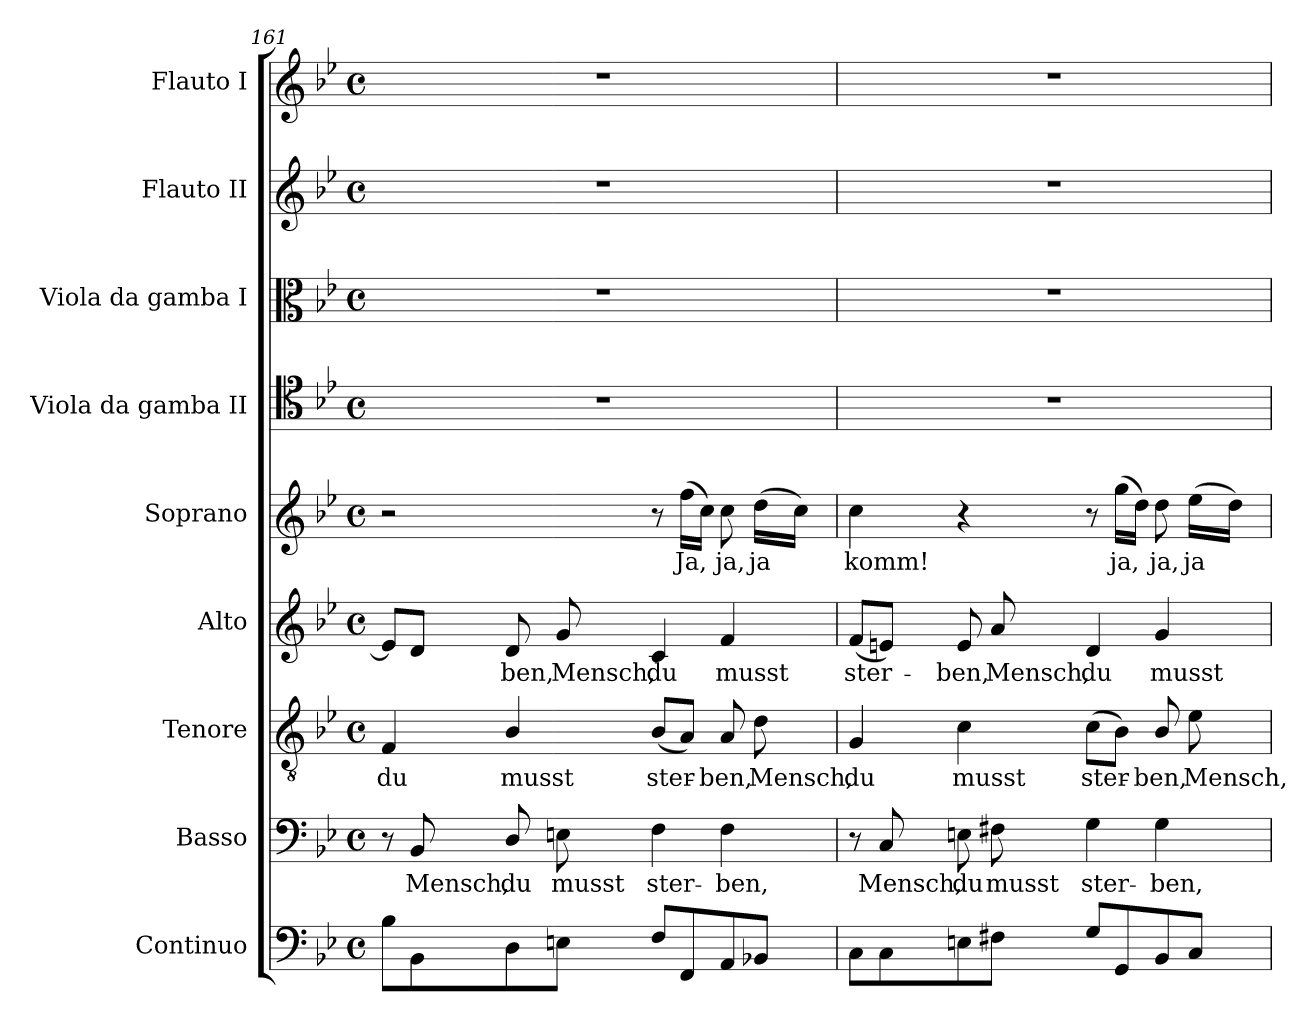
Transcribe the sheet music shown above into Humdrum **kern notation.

**kern	**kern	**text	**kern	**text	**kern	**text	**kern	**text	**kern	**kern	**kern	**kern
*part9	*part8	*part8	*part7	*part7	*part6	*part6	*part5	*part5	*part4	*part3	*part2	*part1
*staff9	*staff8	*staff8	*staff7	*staff7	*staff6	*staff6	*staff5	*staff5	*staff4	*staff3	*staff2	*staff1
*I"Continuo	*I"Basso	*	*I"Tenore	*	*I"Alto	*	*I"Soprano	*	*I"Viola da gamba II	*I"Viola da gamba I	*I"Flauto II	*I"Flauto I
*clefF4	*clefF4	*	*clefGv2	*	*clefG2	*	*clefG2	*	*clefC4	*clefC3	*clefG2	*clefG2
*	*	*	*ITrd7c12	*	*	*	*	*	*	*	*	*
*k[b-e-]	*k[b-e-]	*	*k[b-e-]	*	*k[b-e-]	*	*k[b-e-]	*	*k[b-e-]	*k[b-e-]	*k[b-e-]	*k[b-e-]
*B-:	*B-:	*	*B-:	*	*B-:	*	*B-:	*	*B-:	*B-:	*B-:	*B-:
*M4/4	*M4/4	*	*M4/4	*	*M4/4	*	*M4/4	*	*M4/4	*M4/4	*M4/4	*M4/4
*met(c)	*met(c)	*	*met(c)	*	*met(c)	*	*met(c)	*	*met(c)	*met(c)	*met(c)	*met(c)
=161	=161	=161	=161	=161	=161	=161	=161	=161	=161	=161	=161	=161
!	!	!	!	!LO:LY:b:color=#000000	!	!	!	!	!	!	!	!
8B-i\L	8r	.	4FFi/	du	8e-i/L]	.	2r	.	1r	1r	1r	1r
!	!	!LO:LY:b:color=#000000	!	!	!	!	!	!	!	!	!	!
8BB-i\	8BB-i/	Mensch,	.	.	8di/J	.	.	.	.	.	.	.
!	!	!LO:LY:b:color=#000000	!	!	!	!	!	!	!	!	!	!
!	!	!	!	!LO:LY:b:color=#000000	!	!	!	!	!	!	!	!
!	!	!	!	!	!	!LO:LY:b:color=#000000	!	!	!	!	!	!
8Di\	8Di/	du	4BB-i/	musst	8di/	-ben,	.	.	.	.	.	.
!	!	!LO:LY:b:color=#000000	!	!	!	!	!	!	!	!	!	!
!	!	!	!	!	!	!LO:LY:b:color=#000000	!	!	!	!	!	!
8Eni\J	8Eni\	musst	.	.	8gi/	Mensch,	.	.	.	.	.	.
!	!	!LO:LY:b:color=#000000	!	!	!	!	!	!	!	!	!	!
!	!	!	!	!LO:LY:b:color=#000000	!	!	!	!	!	!	!	!
!	!	!	!	!	!	!LO:LY:b:color=#000000	!	!	!	!	!	!
8Fi/L	4Fi\	ster-	(8BB-i/L	ster-	4ci/	du	8r	.	.	.	.	.
!	!	!	!	!	!	!	!	!LO:LY:b:color=#000000	!	!	!	!
8FFi/	.	.	8AAi/J)	.	.	.	(16ffi\LL	Ja,	.	.	.	.
.	.	.	.	.	.	.	16cci\JJ)	.	.	.	.	.
!	!	!LO:LY:b:color=#000000	!	!	!	!	!	!	!	!	!	!
!	!	!	!	!LO:LY:b:color=#000000	!	!	!	!	!	!	!	!
!	!	!	!	!	!	!LO:LY:b:color=#000000	!	!	!	!	!	!
!	!	!	!	!	!	!	!	!LO:LY:b:color=#000000	!	!	!	!
8AAi/	4Fi\	-ben,	8AAi/	-ben,	4fi/	musst	8cci\	ja,	.	.	.	.
!	!	!	!	!LO:LY:b:color=#000000	!	!	!	!	!	!	!	!
!	!	!	!	!	!	!	!	!LO:LY:b:color=#000000	!	!	!	!
8BB-Xi/J	.	.	8Di\	Mensch,	.	.	(16ddi\LL	ja	.	.	.	.
.	.	.	.	.	.	.	16cci\JJ)	.	.	.	.	.
=162	=162	=162	=162	=162	=162	=162	=162	=162	=162	=162	=162	=162
!	!	!	!	!LO:LY:b:color=#000000	!	!	!	!	!	!	!	!
!	!	!	!	!	!	!LO:LY:b:color=#000000	!	!	!	!	!	!
!	!	!	!	!	!	!	!	!LO:LY:b:color=#000000	!	!	!	!
8Ci\L	8r	.	4GGi/	du	(8fi/L	ster-	4cci\	komm!	1r	1r	1r	1r
!	!	!LO:LY:b:color=#000000	!	!	!	!	!	!	!	!	!	!
8Ci\	8Ci/	Mensch,	.	.	8eni/J)	.	.	.	.	.	.	.
!	!	!LO:LY:b:color=#000000	!	!	!	!	!	!	!	!	!	!
!	!	!	!	!LO:LY:b:color=#000000	!	!	!	!	!	!	!	!
!	!	!	!	!	!	!LO:LY:b:color=#000000	!	!	!	!	!	!
8Eni\	8Eni\	du	4Ci\	musst	8ei/	-ben,	4r	.	.	.	.	.
!	!	!LO:LY:b:color=#000000	!	!	!	!	!	!	!	!	!	!
!	!	!	!	!	!	!LO:LY:b:color=#000000	!	!	!	!	!	!
8F#Xi\J	8F#Xi\	musst	.	.	8ai/	Mensch,	.	.	.	.	.	.
!	!	!LO:LY:b:color=#000000	!	!	!	!	!	!	!	!	!	!
!	!	!	!	!LO:LY:b:color=#000000	!	!	!	!	!	!	!	!
!	!	!	!	!	!	!LO:LY:b:color=#000000	!	!	!	!	!	!
8Gi/L	4Gi\	ster-	(8Ci\L	ster-	4di/	du	8r	.	.	.	.	.
!	!	!	!	!	!	!	!	!LO:LY:b:color=#000000	!	!	!	!
8GGi/	.	.	8BB-i\J)	.	.	.	(16ggi\LL	ja,	.	.	.	.
.	.	.	.	.	.	.	16ddi\JJ)	.	.	.	.	.
!	!	!LO:LY:b:color=#000000	!	!	!	!	!	!	!	!	!	!
!	!	!	!	!LO:LY:b:color=#000000	!	!	!	!	!	!	!	!
!	!	!	!	!	!	!LO:LY:b:color=#000000	!	!	!	!	!	!
!	!	!	!	!	!	!	!	!LO:LY:b:color=#000000	!	!	!	!
8BB-i/	4Gi\	-ben,	8BB-i/	-ben,	4gi/	musst	8ddi\	ja,	.	.	.	.
!	!	!	!	!LO:LY:b:color=#000000	!	!	!	!	!	!	!	!
!	!	!	!	!	!	!	!	!LO:LY:b:color=#000000	!	!	!	!
8Ci/J	.	.	8E-i\	Mensch,	.	.	(16ee-i\LL	ja	.	.	.	.
.	.	.	.	.	.	.	16ddi\JJ)	.	.	.	.	.
=	=	=	=	=	=	=	=	=	=	=	=	=
*-	*-	*-	*-	*-	*-	*-	*-	*-	*-	*-	*-	*-
